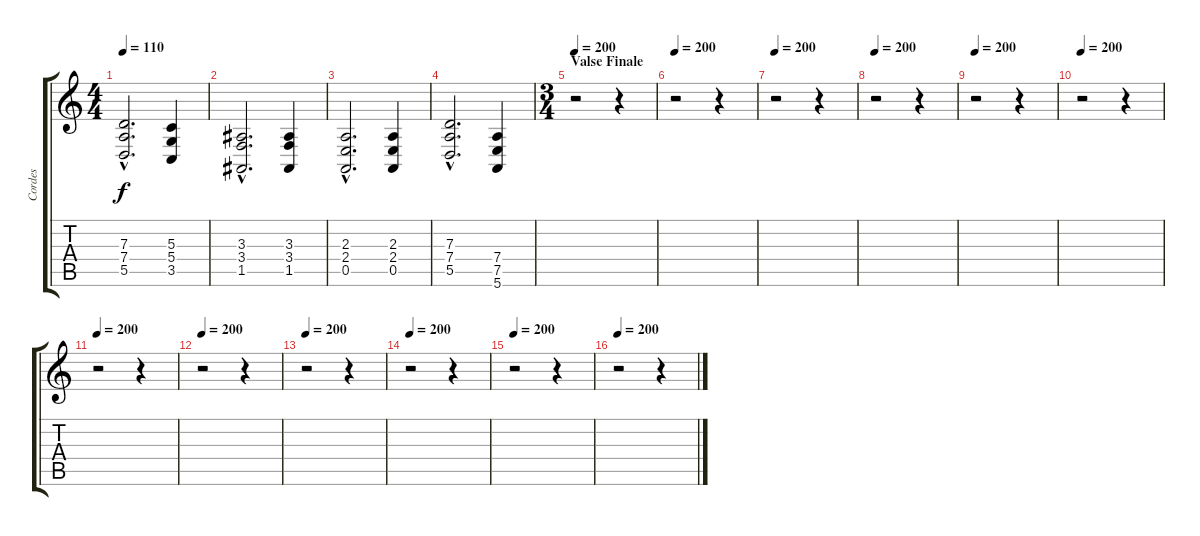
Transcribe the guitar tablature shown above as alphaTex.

\track ("Cordes" "Cordes") {instrument pizzicatostrings}
\staff {score tabs}
\tuning (E4 B3 G3 D3 A2 E2) {hide}
\ts (4 4)
\tempo 110
\clef g2
\ks c
(7.3{hac} 7.4{hac} 5.5{hac}).2{d dy f volume 0 instrument synthstrings1} (5.3 5.4 3.5).4 |
(3.3{hac} 3.4{hac} 1.5{hac}).2{d} (3.3 3.4 1.5).4 |
(2.3{hac} 2.4{hac} 0.5{hac}).2{d} (2.3 2.4 0.5).4 |
(7.3{hac} 7.4{hac} 5.5{hac}).2{d} (7.4 7.5 5.6).4 |
\ts (3 4)
\section ("" "Valse Finale")
\tempo 200
r.2 r.4 |
\tempo 200
r.2 r.4 |
\tempo 200
r.2 r.4 |
\tempo 200
r.2 r.4 |
\tempo 200
r.2 r.4 |
\tempo 200
r.2 r.4 |
\tempo 200
r.2 r.4 |
\tempo 200
r.2 r.4 |
\tempo 200
r.2 r.4 |
\tempo 200
r.2 r.4 |
\tempo 200
r.2 r.4 |
\tempo 200
r.2 r.4
